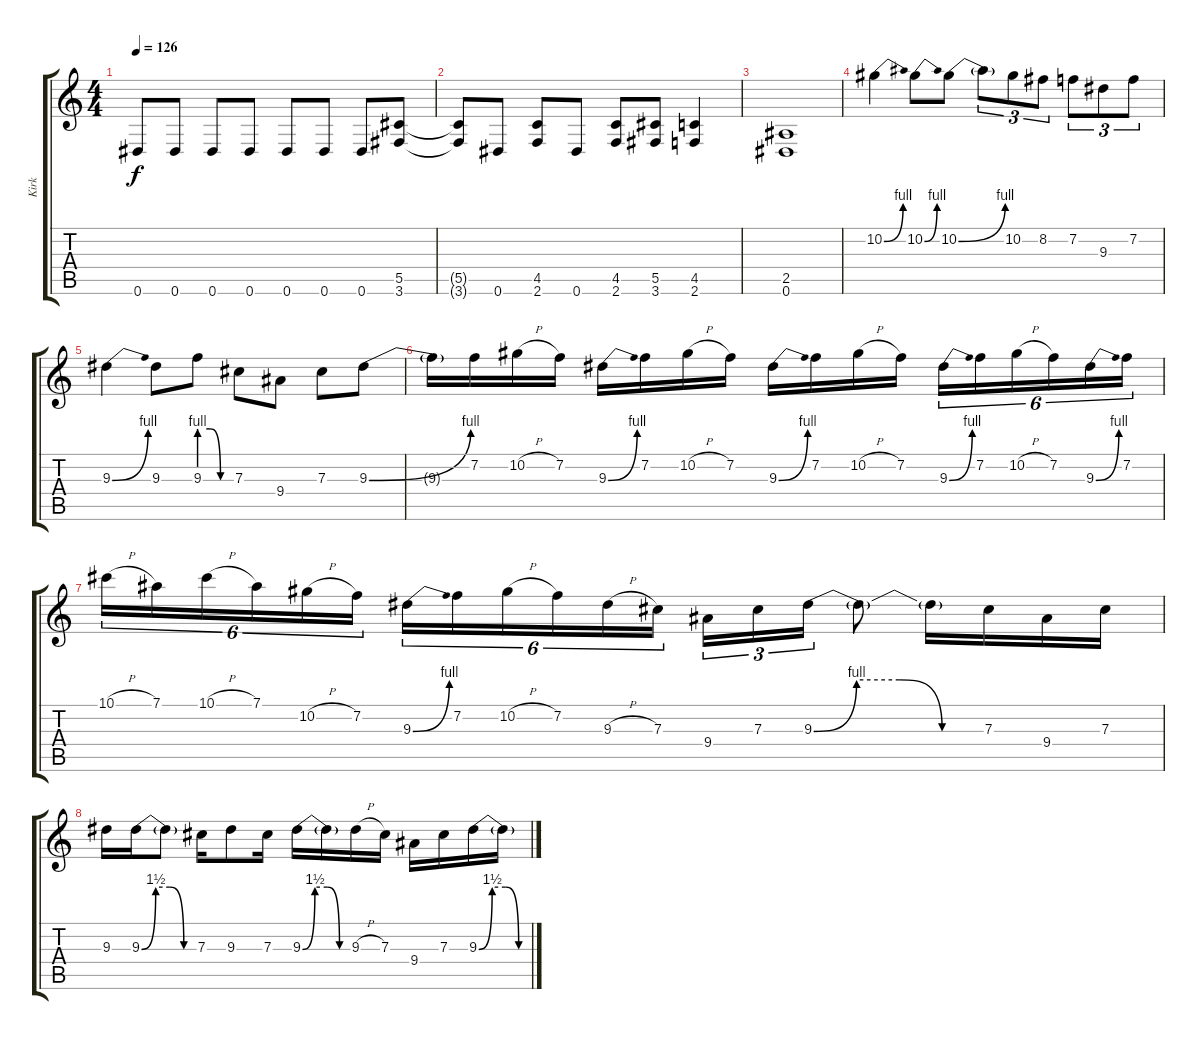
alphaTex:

\track ("Kirk" "Kirk") {instrument distortionguitar}
\staff {score tabs}
\tuning (Eb4 Bb3 Gb3 Db3 Ab2 Eb2) {hide}
\ts (4 4)
\tempo 126
\clef g2
\ks c
0.6.8{dy f} 0.6.8 0.6.8 0.6.8 0.6.8 0.6.8 0.6.8 (5.5 3.6).8 |
(5.5{t} 3.6{t}).8 0.6.8 (4.5 2.6).8 0.6.8 (4.5 2.6).8 (5.5 3.6).8 (4.5 2.6).4 |
(2.5 0.6).1 |
10.2{be (bend 0 0 60 4)}.4{volume 16} 10.2{be (bend 0 0 60 4)}.8 10.2{be (bend 0 0 60 4)}.8 10.2{t}.8{tu (3 2)} 10.2.8{tu (3 2)} 8.2.8{tu (3 2)} 7.2.8{tu (3 2)} 9.3.8{tu (3 2)} 7.2.8{tu (3 2)} |
9.3{be (bend 0 0 60 4)}.4 9.3.8 9.3{be (custom 0 4 20 4 40 0 60 0)}.8 7.3.8 9.4.8 7.3.8 9.3{be (bend 0 0 60 4)}.8 |
9.3{t}.16 7.2.16 10.2{h}.16 7.2.16 9.3{be (bend 0 0 60 4)}.16 7.2.16 10.2{h}.16 7.2.16 9.3{be (bend 0 0 60 4)}.16 7.2.16 10.2{h}.16 7.2.16 9.3{be (bend 0 0 60 4)}.16{tu (6 4)} 7.2.16{tu (6 4)} 10.2{h}.16{tu (6 4)} 7.2.16{tu (6 4)} 9.3{be (bend 0 0 60 4)}.16{tu (6 4)} 7.2.16{tu (6 4)} |
10.1{h}.16{tu (6 4)} 7.1.16{tu (6 4)} 10.1{h}.16{tu (6 4)} 7.1.16{tu (6 4)} 10.2{h}.16{tu (6 4)} 7.2.16{tu (6 4)} 9.3{be (bend 0 0 60 4)}.16{tu (6 4)} 7.2.16{tu (6 4)} 10.2{h}.16{tu (6 4)} 7.2.16{tu (6 4)} 9.3{h}.16{tu (6 4)} 7.3.16{tu (6 4)} 9.4.16{tu (3 2)} 7.3.16{tu (3 2)} 9.3{be (custom 0 0 15 4 30 4 45 0 60 0)}.16{tu (3 2)} 9.3{t}.8 9.3{t}.16 7.3.16 9.4.16 7.3.16 |
9.3.16 9.3{be (custom 0 0 15 6 30 6 45 0 60 0)}.16 9.3{t}.8 7.3.16 9.3.8 7.3.16 9.3{be (custom 0 0 15 6 30 6 45 0 60 0)}.16 9.3{t}.16 9.3{h}.16 7.3.16 9.4.16 7.3.16 9.3{be (custom 0 0 15 6 30 6 45 0 60 0)}.16 9.3{t}.16
